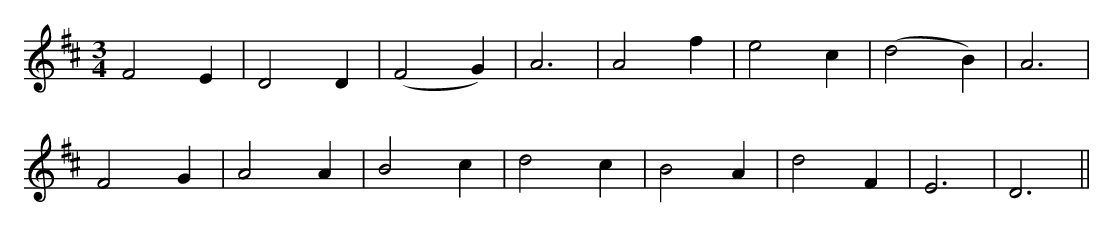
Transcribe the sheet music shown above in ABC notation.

X:1
M:3/4
K:D
F4 E2|D4 D2|(F4 G2)|A6|A4 f2|e4 c2|(d4 B2)|A6|
F4 G2|A4 A2|B4 c2|d4 c2|B4 A2|d4 F2|E6|D6||
